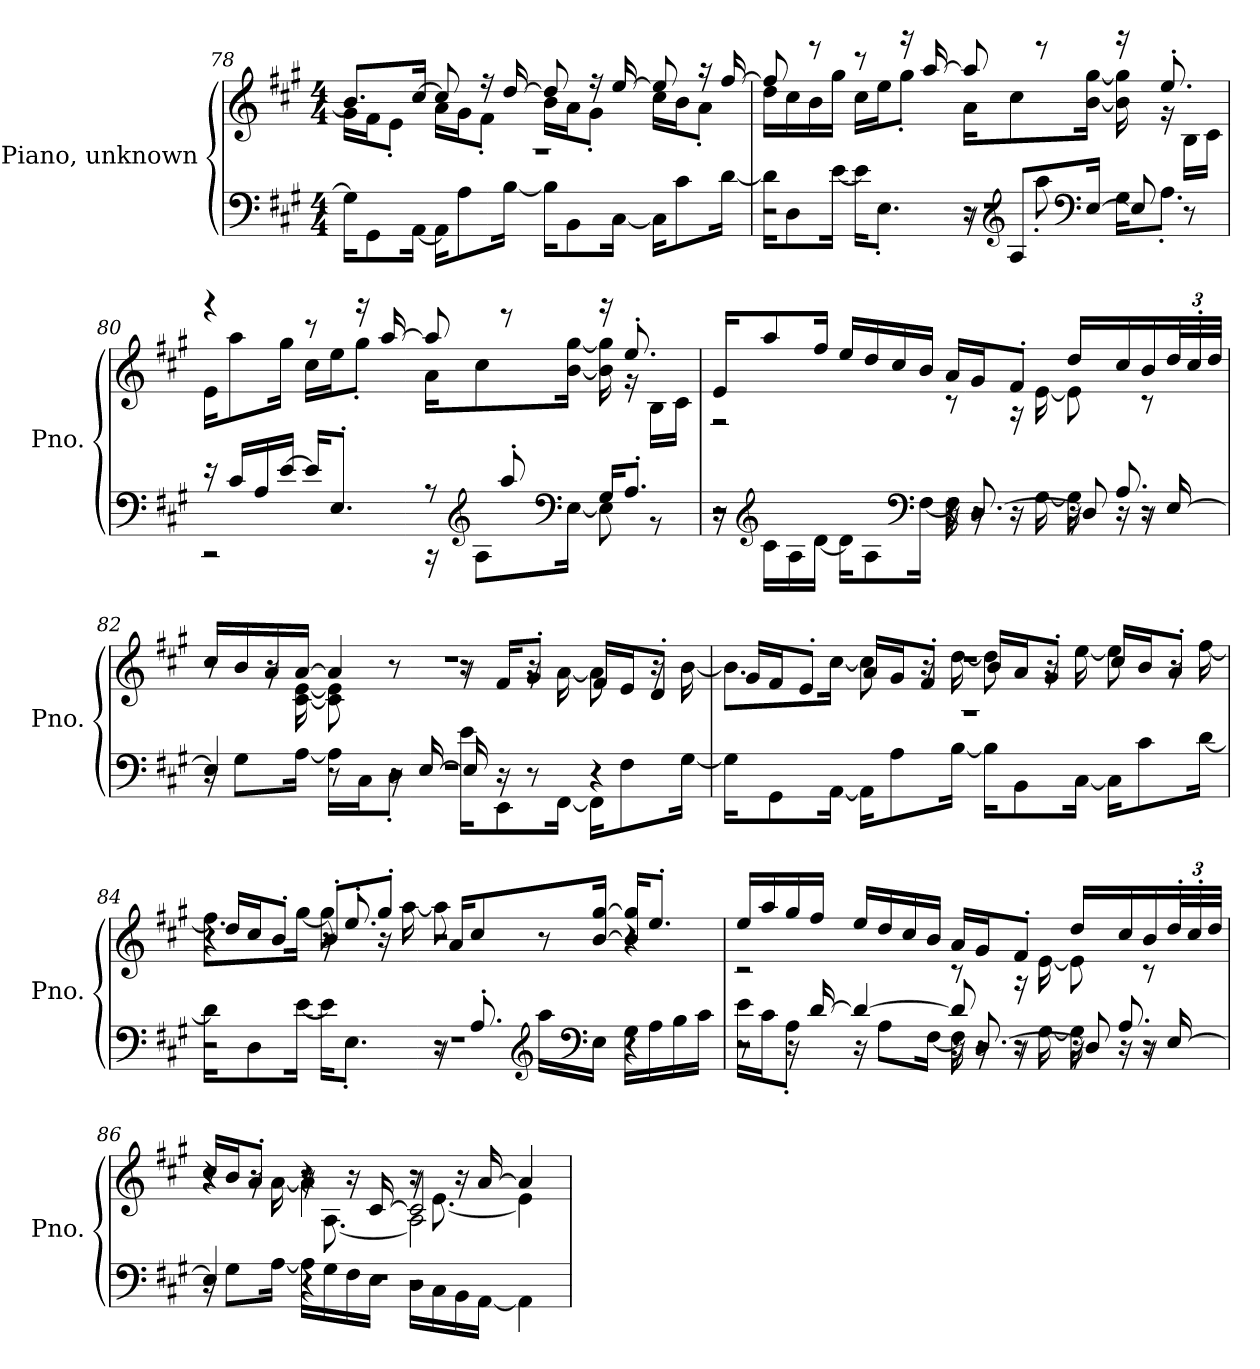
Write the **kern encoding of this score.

**kern	**kern
*part1	*part1
*staff2	*staff1
*I"Piano, unknown	*
*I'Pno.	*
!!LO:LB:g=z
*clefF4	*clefG2
*k[f#c#g#]	*k[f#c#g#]
*M4/4	*M4/4
=78	=78
*^	*^
1r	16G#\KL]	8.b/L]	16g#\LL
.	8GG#\	.	16f#\J
.	.	.	8e'\J
.	[16AA\Jk	[16cc#/Jk	.
.	16AA\KL]	8cc#/]	16a\LL
.	8A\	.	16g#\J
.	.	16r	8f#'\J
.	[16B\Jk	[16dd/	.
.	16B\KL]	8dd/]	16b\LL
.	8BB\	.	16a\J
.	.	16r	8g#'\J
.	[16C#\Jk	[16ee/	.
.	16C#\KL]	8ee/]	16cc#\LL
.	8c#\	.	16b\J
.	.	16r	8a'\J
.	[16d\Jk	[16ff#/	.
!!LO:PB:g=z	!!
=79	=79	=79	=79
*	*^	*	*
1r	16d\KL]	2r	8ff#/]	16dd\LL
.	8D\	.	.	16cc#\
.	.	.	8r	16b\
.	[16e\Jk	.	.	16gg#\JJ
.	16e\KL]	.	8r	16cc#\LL
.	8.E'\J	.	.	16ee\J
.	.	.	16r	8gg#'\J
.	.	.	[16aa/	.
.	8r	16r	8aa/]	16a\KL
*clefG2	*	*	*	*
.	.	8A/L	.	8cc#\
.	8aa'\	.	8r	.
*clefF4	*	*	*	*
.	.	[16E/Jk	.	[16b\ [16gg#\Jk
.	16G#\KL	8E/]	16r	16b\] 16gg#\]
.	8.A'\J	.	8.ee'/	16r
.	.	8r	.	16B\LL
.	.	.	.	16c#\JJ
*	*v	*v	*	*
!!LO:LB:g=z	!!
=80	=80	=80	=80
16r	2r	4r	16e\KL
16c#/LL	.	.	8aa\
16A/	.	.	.
[16e/JJ	.	.	16gg#\Jk
16e/KL]	.	8r	16cc#\LL
8.E'/J	.	.	16ee\J
.	.	16r	8gg#'\J
.	.	[16aa/	.
8r	16r	8aa/]	16a\KL
*clefG2	*	*	*
.	8A\L	.	8cc#\
8aa'/	.	8r	.
*clefF4	*	*	*
.	[16E\Jk	.	[16b\ [16gg#\Jk
16G#/KL	8E\]	16r	16b\] 16gg#\]
8.A'/J	.	8.ee'/	16r
.	8r	.	16B\LL
.	.	.	16c#\JJ
!!LO:LB:g=z	!!
=81	=81	=81	=81
*	*^	*	*
2r	16r	2r	16e/KL	2r
*clefG2	*	*	*	*
.	16c#\LL	.	8aa/	.
.	16A\	.	.	.
.	[16d\JJ	.	16ff#/Jk	.
.	16d\KL]	.	16ee/LL	.
.	8A\	.	16dd/	.
.	.	.	16cc#/	.
*clefF4	*	*	*	*
.	[16F#\Jk	.	16b/JJ	.
4r	16F#\]	16r	16a/LL	8r
.	16r	[8.D/	16g#/J	.
.	16r	.	8f#'/J	16r
.	[16G#\	.	.	[16e\
16r	16G#\]	8D/]	16dd/LL	8e\]
8.A/	16r	.	16cc#/	.
.	8r	16r	16b/	8r
*	*	*	*Xbrackettup	*
.	.	[16E/	48dd/L	.
.	.	.	48cc#'/	.
.	.	.	48dd/JJJ	.
!!LO:LB:g=z
=82	=82	=82	=82	=82
*	*	*	*	*^
1r	16r	4E/]	1r	8r	16cc#/LL
.	8G#\L	.	.	.	16b/
.	.	.	.	16r	16a/
.	[16A\Jk	.	.	[16c#\ [16e\	[16a/JJ
.	16A\LL]	8r	.	8c#\] 8e\]	4a/]
.	16C#\J	.	.	.	.
.	8D'\J	16r	.	8r	.
.	.	[16E/	.	.	.
.	16e\KL	16E/]	.	8r	16r
.	8EE\	16r	.	.	16f#/KL
.	.	8r	.	16r	8g#'/J
.	[16FF#\Jk	.	.	[16a\	.
.	16FF#\KL]	4r	.	8a\]	16f#/LL
.	8F#\	.	.	.	16e/J
.	.	.	.	16r	8d'/J
.	[16G#\Jk	.	.	[16b\	.
*	*v	*v	*	*	*
=83	=83	=83	=83	=83
1r	16G#\KL]	1r	8.b\L]	16g#/LL
.	8GG#\	.	.	16f#/J
.	.	.	.	8e'/J
.	[16AA\Jk	.	[16cc#\Jk	.
.	16AA\KL]	.	8cc#\]	16a/LL
.	8A\	.	.	16g#/J
.	.	.	16r	8f#'/J
.	[16B\Jk	.	[16dd\	.
.	16B\KL]	.	8dd\]	16b/LL
.	8BB\	.	.	16a/J
.	.	.	16r	8g#'/J
.	[16C#\Jk	.	[16ee\	.
.	16C#\KL]	.	8ee\]	16cc#/LL
.	8c#\	.	.	16b/J
.	.	.	16r	8a'/J
.	[16d\Jk	.	[16ff#\	.
!!LO:LB:g=z	!!	!!
=84	=84	=84	=84	=84
*	*^	*	*	*
1r	16d\KL]	2r	4r	8.ff#\L]	16dd/LL
.	8D\	.	.	.	16cc#/J
.	.	.	.	.	8b'/J
.	[16e\Jk	.	.	[16gg#\Jk	.
.	16e\KL]	.	16r	8gg#\]	8b'/L
.	8.E'\J	.	8.ee'/	.	.
.	.	.	.	16r	8gg#'/J
.	.	.	.	[16aa\	.
.	8r	16r	2r	8aa\]	16a/KL
.	.	8.A'/	.	.	8cc#/
*clefG2	*	*	*	*	*
.	16aa\LL	.	.	8r	.
*clefF4	*	*	*	*	*
.	16E\JJ	.	.	.	[16b/ [16gg#/Jk
.	16G#\LL	4r	.	4r	16b/] 16gg#/]KL
.	16A\	.	.	.	8.ee'/J
.	16B\	.	.	.	.
.	16c#\JJ	.	.	.	.
*	*	*	*	*v	*v
!!LO:LB:g=z
=85	=85	=85	=85	=85
8r	16e\LL	2r	16ee/LL	2r
.	16c#\J	.	16aa/	.
16r	8A'\J	.	16gg#/	.
[16d/	.	.	16ff#/JJ	.
4d/_	16r	.	16ee/LL	.
.	8A\L	.	16dd/	.
.	.	.	16cc#/	.
.	[16F#\Jk	.	16b/JJ	.
8d/]	16F#\]	16r	16a/LL	8r
.	16r	[8.D/	16g#/J	.
8r	16r	.	8f#'/J	16r
.	[16G#\	.	.	[16e\
16r	16G#\]	8D/]	16dd/LL	8e\]
8.A/	16r	.	16cc#/	.
.	8r	16r	16b/	8r
.	.	[16E/	48dd'/L	.
.	.	.	48cc#'/	.
.	.	.	48dd/JJJ	.
=86	=86	=86	=86	=86
*	*	*	*^	*^
1r	16r	4E/]	16cc#/LL	8r	4r	4r
.	8G#\L	.	16b/J	.	.	.
.	.	.	8a'/J	16r	.	.
.	[16A\Jk	.	.	[16a\	.	.
.	16A\LL]	4r	4r	4a\]	8r	16r
.	16G#\	.	.	.	.	[8.A\
.	16F#\	.	.	.	16r	.
.	16E\JJ	.	.	.	[16c#/	.
.	16D\LL	2r	8r	16r	2c#/]	2A\]
.	16C#\	.	.	[8.e\	.	.
.	16BB\	.	16r	.	.	.
.	[16AA\JJ	.	[16a/	.	.	.
.	4AA\]	.	4a/]	4e\]	.	.
*v	*v	*v	*	*	*	*
*	*v	*v	*v	*v
=	=
*-	*-
